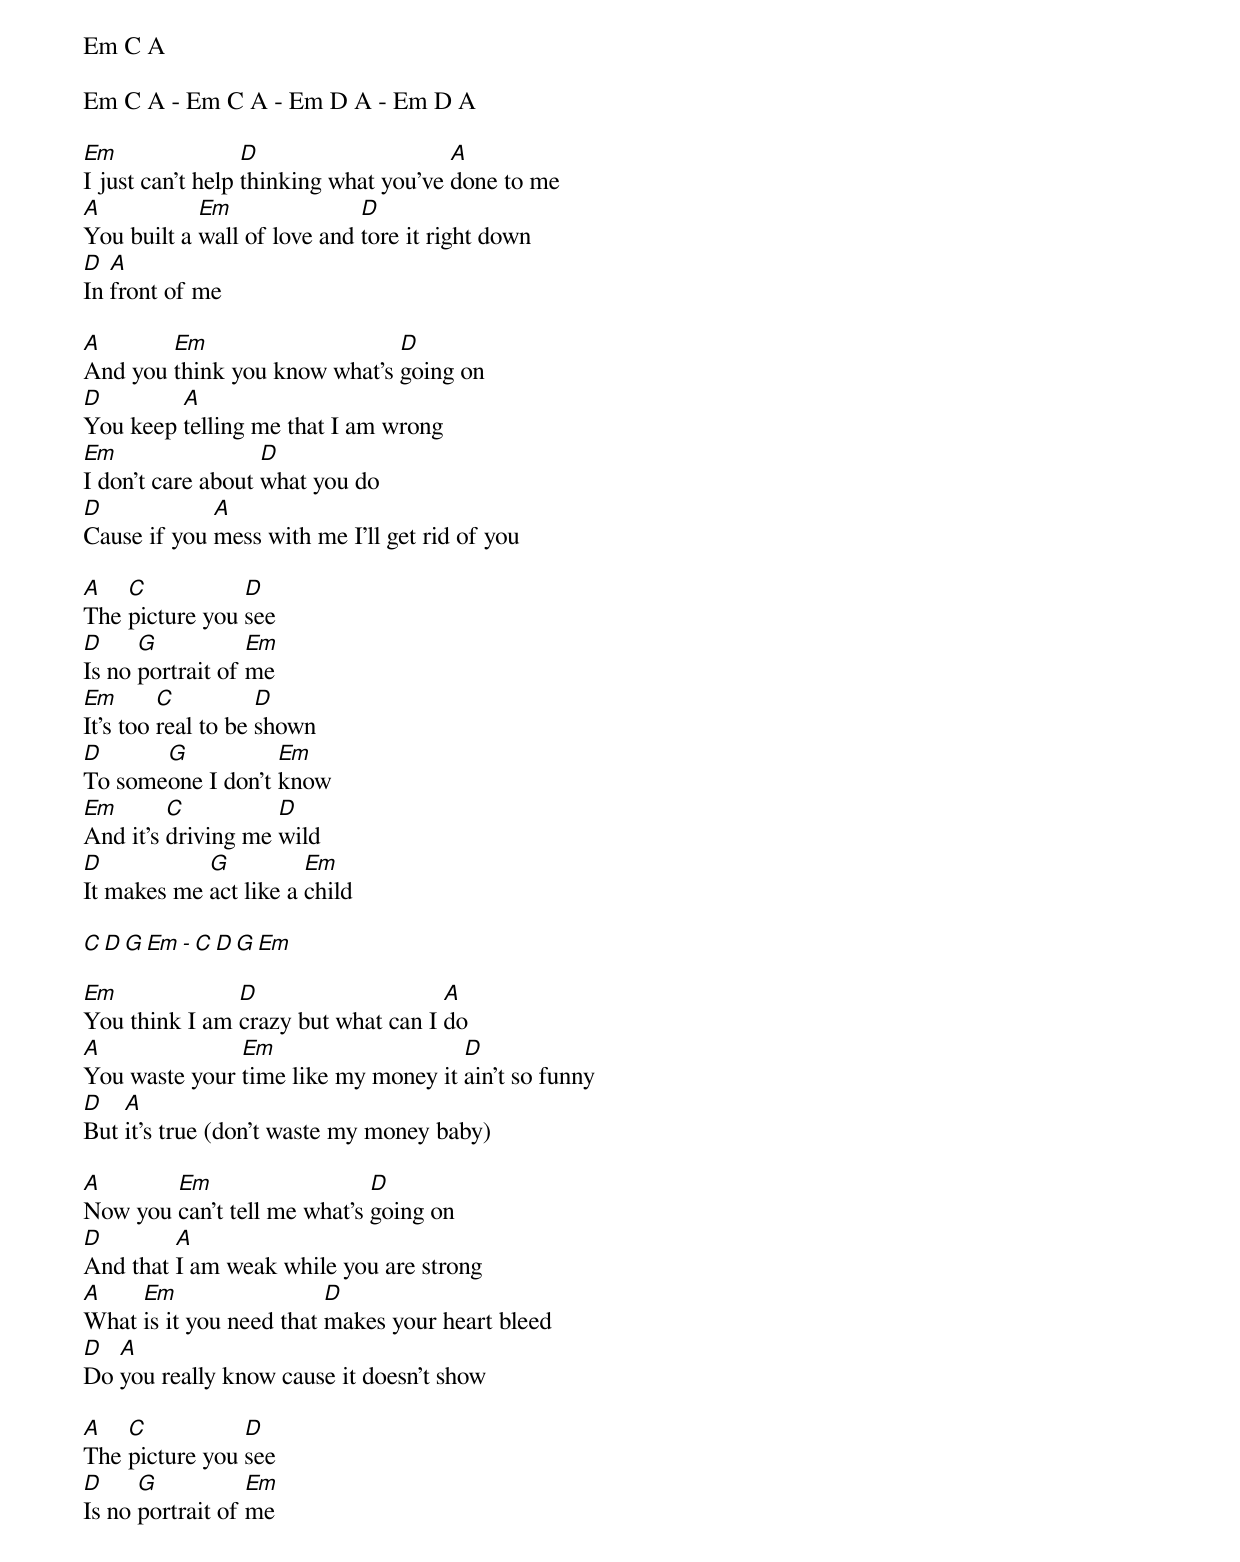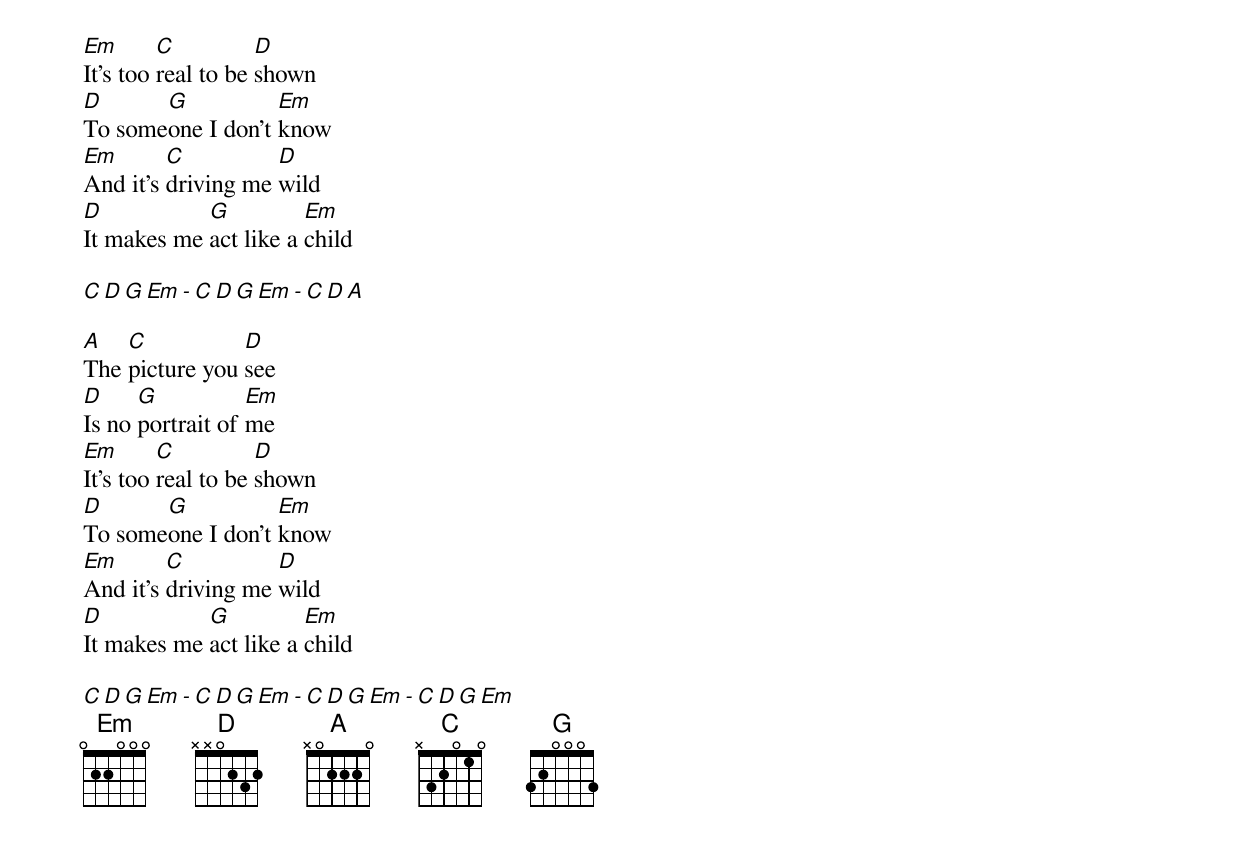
Em C A

Em C A - Em C A - Em D A - Em D A

Em                D                    A
I just can't help thinking what you've done to me
A           Em               D
You built a wall of love and tore it right down
D  A
In front of me

A       Em                    D
And you think you know what's going on
D        A
You keep telling me that I am wrong
Em                 D
I don't care about what you do
D            A
Cause if you mess with me I'll get rid of you

A   C           D
The picture you see
D     G           Em
Is no portrait of me
Em       C          D
It's too real to be shown
D      G           Em
To someone I don't know
Em       C          D
And it's driving me wild
D           G          Em
It makes me act like a child

C D G Em - C D G Em

Em             D                    A
You think I am crazy but what can I do
A              Em                    D
You waste your time like my money it ain't so funny
D   A
But it's true (don't waste my money baby)

A       Em                   D
Now you can't tell me what's going on
D        A
And that I am weak while you are strong
A    Em                  D
What is it you need that makes your heart bleed
D  A
Do you really know cause it doesn't show

A   C           D
The picture you see
D     G           Em
Is no portrait of me
Em       C          D
It's too real to be shown
D      G           Em
To someone I don't know
Em       C          D
And it's driving me wild
D           G          Em
It makes me act like a child

C D G Em - C D G Em - C D A

A   C           D
The picture you see
D     G           Em
Is no portrait of me
Em       C          D
It's too real to be shown
D      G           Em
To someone I don't know
Em       C          D
And it's driving me wild
D           G          Em
It makes me act like a child

C D G Em - C D G Em - C D G Em - C D G Em
